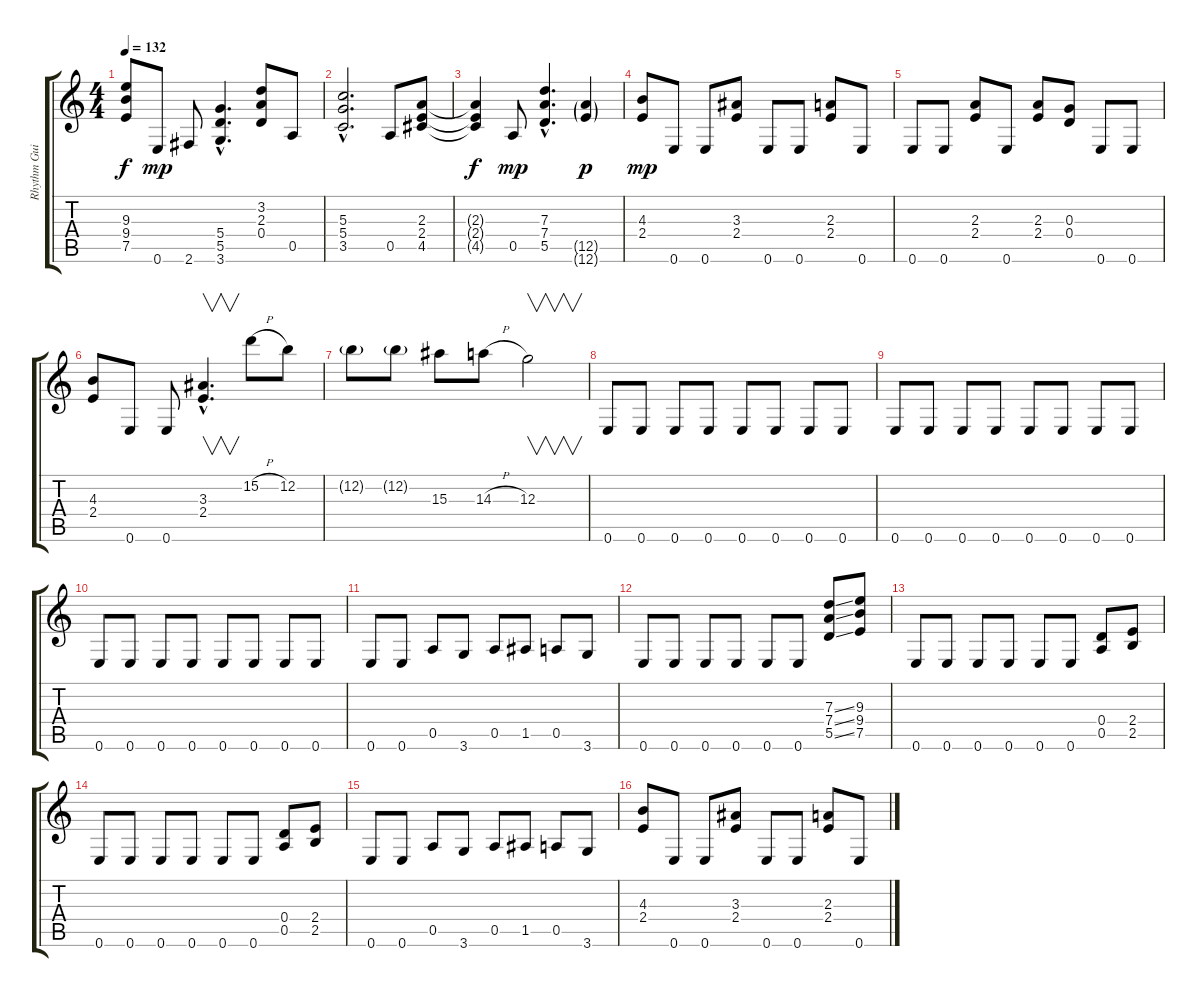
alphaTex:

\track ("Rhythm Guitar" "Rhythm Gui") {instrument distortionguitar}
\staff {score tabs}
\tuning (E4 B3 G3 D3 A2 E2) {hide}
\ts (4 4)
\tempo 132
\clef g2
\ks c
(9.3{t} 9.4{t} 7.5{t}).8{dy f} 0.6.8{dy mp} 2.6.8 (5.4{hac} 5.5{hac} 3.6{hac}).4{d} (3.2 2.3 0.4).8 0.5.8 |
(5.3{hac} 5.4{hac} 3.5{hac}).2{d} 0.5.8 (2.3 2.4 4.5).8 |
(2.3{t} 2.4{t} 4.5{t}).4{dy f} 0.5.8{dy mp} (7.3{hac} 7.4{hac} 5.5{hac}).4{d} (12.5{g} 12.6{g}).4{dy p} |
(4.3 2.4).8{dy mp} 0.6.8 0.6.8 (3.3 2.4).8 0.6.8 0.6.8 (2.3 2.4).8 0.6.8 |
0.6.8 0.6.8 (2.3 2.4).8 0.6.8 (2.3 2.4).8 (0.3 0.4).8 0.6.8 0.6.8 |
(4.3 2.4).8 0.6.8 0.6.8 (3.3{hac} 2.4{hac}).4{v d} 15.2{h}.8 12.2.8 |
12.2{g}.8 12.2{g}.8 15.3.8 14.3{h}.8 12.3.2{v} |
0.6.8 0.6.8 0.6.8 0.6.8 0.6.8 0.6.8 0.6.8 0.6.8 |
0.6.8 0.6.8 0.6.8 0.6.8 0.6.8 0.6.8 0.6.8 0.6.8 |
0.6.8 0.6.8 0.6.8 0.6.8 0.6.8 0.6.8 0.6.8 0.6.8 |
0.6.8 0.6.8 0.5.8 3.6.8 0.5.8 1.5.8 0.5.8 3.6.8 |
0.6.8 0.6.8 0.6.8 0.6.8 0.6.8 0.6.8 (7.3{ss} 7.4{ss} 5.5{ss}).8 (9.3 9.4 7.5).8 |
0.6.8 0.6.8 0.6.8 0.6.8 0.6.8 0.6.8 (0.4 0.5).8 (2.4 2.5).8 |
0.6.8 0.6.8 0.6.8 0.6.8 0.6.8 0.6.8 (0.4 0.5).8 (2.4 2.5).8 |
0.6.8 0.6.8 0.5.8 3.6.8 0.5.8 1.5.8 0.5.8 3.6.8 |
(4.3 2.4).8 0.6.8 0.6.8 (3.3 2.4).8 0.6.8 0.6.8 (2.3 2.4).8 0.6.8
